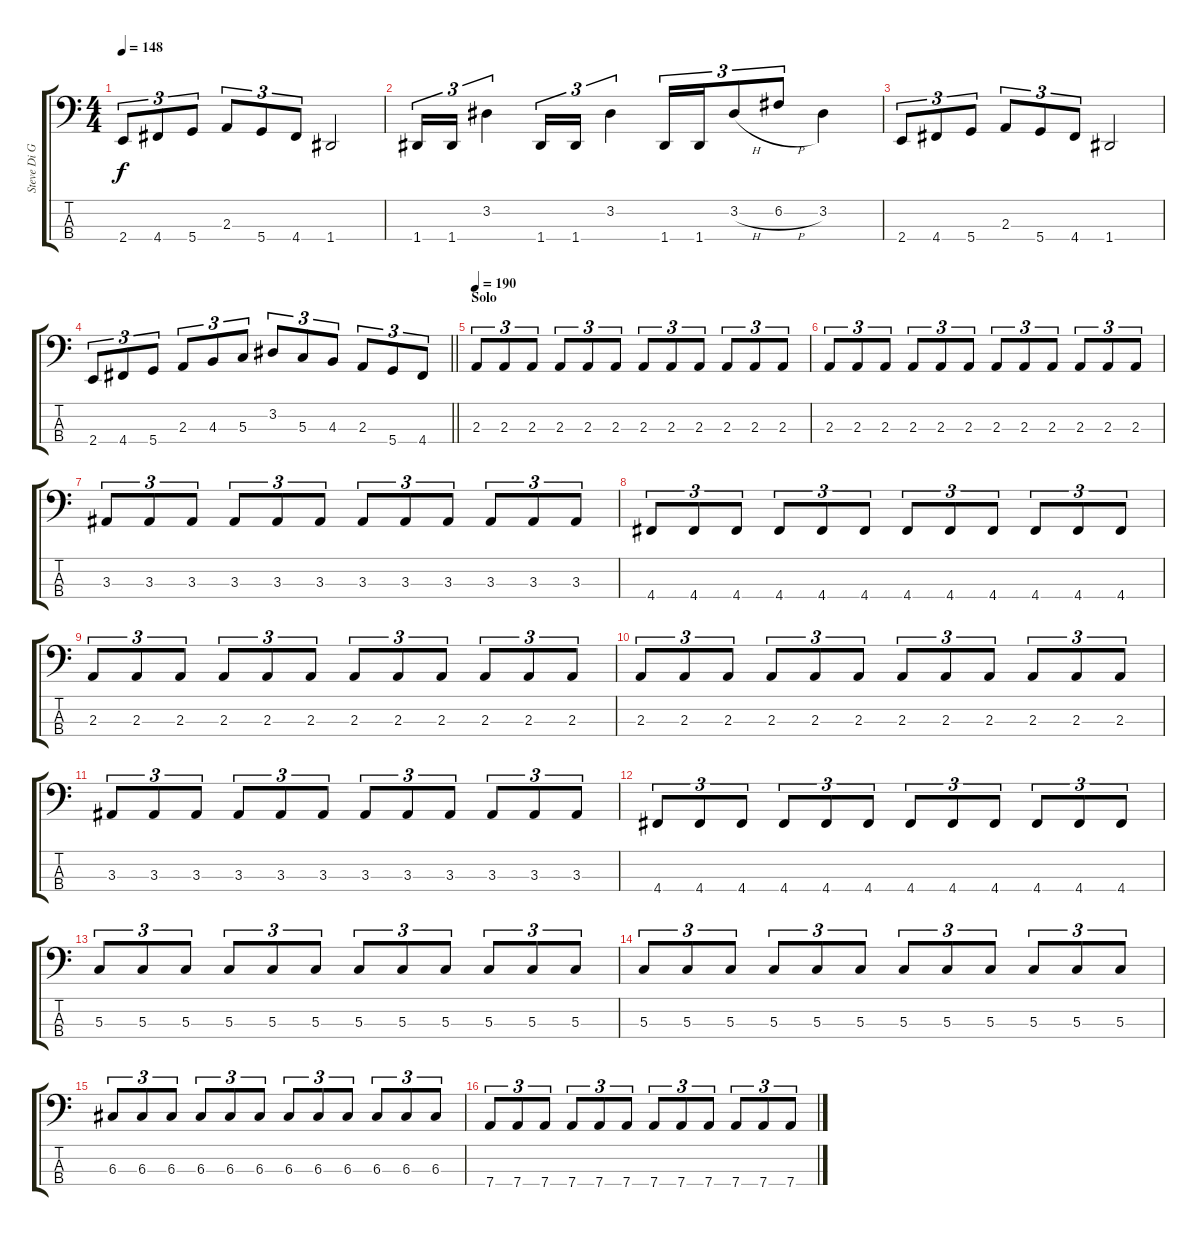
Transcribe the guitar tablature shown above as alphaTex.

\track ("Steve Di Gorgio" "Steve Di G") {instrument fretlessbass}
\staff {score tabs}
\tuning (F2 C2 G1 D1) {hide}
\ts (4 4)
\tempo 148
\clef f4
\ks c
2.4.8{tu (3 2) dy f} 4.4.8{tu (3 2)} 5.4.8{tu (3 2)} 2.3.8{tu (3 2)} 5.4.8{tu (3 2)} 4.4.8{tu (3 2)} 1.4.2 |
1.4.16{tu (3 2)} 1.4.16{tu (3 2)} 3.2.4{tu (3 2)} 1.4.16{tu (3 2)} 1.4.16{tu (3 2)} 3.2.4{tu (3 2)} 1.4.16{tu (3 2)} 1.4.16{tu (3 2)} 3.2{h}.8{tu (3 2)} 6.2{h}.8{tu (3 2)} 3.2.4 |
2.4.8{tu (3 2)} 4.4.8{tu (3 2)} 5.4.8{tu (3 2)} 2.3.8{tu (3 2)} 5.4.8{tu (3 2)} 4.4.8{tu (3 2)} 1.4.2 |
\barLineRight lightlight
2.4.8{tu (3 2)} 4.4.8{tu (3 2)} 5.4.8{tu (3 2)} 2.3.8{tu (3 2)} 4.3.8{tu (3 2)} 5.3.8{tu (3 2)} 3.2.8{tu (3 2)} 5.3.8{tu (3 2)} 4.3.8{tu (3 2)} 2.3.8{tu (3 2)} 5.4.8{tu (3 2)} 4.4.8{tu (3 2)} |
\section ("" "Solo")
\tempo 190
2.3.8{tu (3 2)} 2.3.8{tu (3 2)} 2.3.8{tu (3 2)} 2.3.8{tu (3 2)} 2.3.8{tu (3 2)} 2.3.8{tu (3 2)} 2.3.8{tu (3 2)} 2.3.8{tu (3 2)} 2.3.8{tu (3 2)} 2.3.8{tu (3 2)} 2.3.8{tu (3 2)} 2.3.8{tu (3 2)} |
2.3.8{tu (3 2)} 2.3.8{tu (3 2)} 2.3.8{tu (3 2)} 2.3.8{tu (3 2)} 2.3.8{tu (3 2)} 2.3.8{tu (3 2)} 2.3.8{tu (3 2)} 2.3.8{tu (3 2)} 2.3.8{tu (3 2)} 2.3.8{tu (3 2)} 2.3.8{tu (3 2)} 2.3.8{tu (3 2)} |
3.3.8{tu (3 2)} 3.3.8{tu (3 2)} 3.3.8{tu (3 2)} 3.3.8{tu (3 2)} 3.3.8{tu (3 2)} 3.3.8{tu (3 2)} 3.3.8{tu (3 2)} 3.3.8{tu (3 2)} 3.3.8{tu (3 2)} 3.3.8{tu (3 2)} 3.3.8{tu (3 2)} 3.3.8{tu (3 2)} |
4.4.8{tu (3 2)} 4.4.8{tu (3 2)} 4.4.8{tu (3 2)} 4.4.8{tu (3 2)} 4.4.8{tu (3 2)} 4.4.8{tu (3 2)} 4.4.8{tu (3 2)} 4.4.8{tu (3 2)} 4.4.8{tu (3 2)} 4.4.8{tu (3 2)} 4.4.8{tu (3 2)} 4.4.8{tu (3 2)} |
2.3.8{tu (3 2)} 2.3.8{tu (3 2)} 2.3.8{tu (3 2)} 2.3.8{tu (3 2)} 2.3.8{tu (3 2)} 2.3.8{tu (3 2)} 2.3.8{tu (3 2)} 2.3.8{tu (3 2)} 2.3.8{tu (3 2)} 2.3.8{tu (3 2)} 2.3.8{tu (3 2)} 2.3.8{tu (3 2)} |
2.3.8{tu (3 2)} 2.3.8{tu (3 2)} 2.3.8{tu (3 2)} 2.3.8{tu (3 2)} 2.3.8{tu (3 2)} 2.3.8{tu (3 2)} 2.3.8{tu (3 2)} 2.3.8{tu (3 2)} 2.3.8{tu (3 2)} 2.3.8{tu (3 2)} 2.3.8{tu (3 2)} 2.3.8{tu (3 2)} |
3.3.8{tu (3 2)} 3.3.8{tu (3 2)} 3.3.8{tu (3 2)} 3.3.8{tu (3 2)} 3.3.8{tu (3 2)} 3.3.8{tu (3 2)} 3.3.8{tu (3 2)} 3.3.8{tu (3 2)} 3.3.8{tu (3 2)} 3.3.8{tu (3 2)} 3.3.8{tu (3 2)} 3.3.8{tu (3 2)} |
4.4.8{tu (3 2)} 4.4.8{tu (3 2)} 4.4.8{tu (3 2)} 4.4.8{tu (3 2)} 4.4.8{tu (3 2)} 4.4.8{tu (3 2)} 4.4.8{tu (3 2)} 4.4.8{tu (3 2)} 4.4.8{tu (3 2)} 4.4.8{tu (3 2)} 4.4.8{tu (3 2)} 4.4.8{tu (3 2)} |
5.3.8{tu (3 2)} 5.3.8{tu (3 2)} 5.3.8{tu (3 2)} 5.3.8{tu (3 2)} 5.3.8{tu (3 2)} 5.3.8{tu (3 2)} 5.3.8{tu (3 2)} 5.3.8{tu (3 2)} 5.3.8{tu (3 2)} 5.3.8{tu (3 2)} 5.3.8{tu (3 2)} 5.3.8{tu (3 2)} |
5.3.8{tu (3 2)} 5.3.8{tu (3 2)} 5.3.8{tu (3 2)} 5.3.8{tu (3 2)} 5.3.8{tu (3 2)} 5.3.8{tu (3 2)} 5.3.8{tu (3 2)} 5.3.8{tu (3 2)} 5.3.8{tu (3 2)} 5.3.8{tu (3 2)} 5.3.8{tu (3 2)} 5.3.8{tu (3 2)} |
6.3.8{tu (3 2)} 6.3.8{tu (3 2)} 6.3.8{tu (3 2)} 6.3.8{tu (3 2)} 6.3.8{tu (3 2)} 6.3.8{tu (3 2)} 6.3.8{tu (3 2)} 6.3.8{tu (3 2)} 6.3.8{tu (3 2)} 6.3.8{tu (3 2)} 6.3.8{tu (3 2)} 6.3.8{tu (3 2)} |
7.4.8{tu (3 2)} 7.4.8{tu (3 2)} 7.4.8{tu (3 2)} 7.4.8{tu (3 2)} 7.4.8{tu (3 2)} 7.4.8{tu (3 2)} 7.4.8{tu (3 2)} 7.4.8{tu (3 2)} 7.4.8{tu (3 2)} 7.4.8{tu (3 2)} 7.4.8{tu (3 2)} 7.4.8{tu (3 2)}
